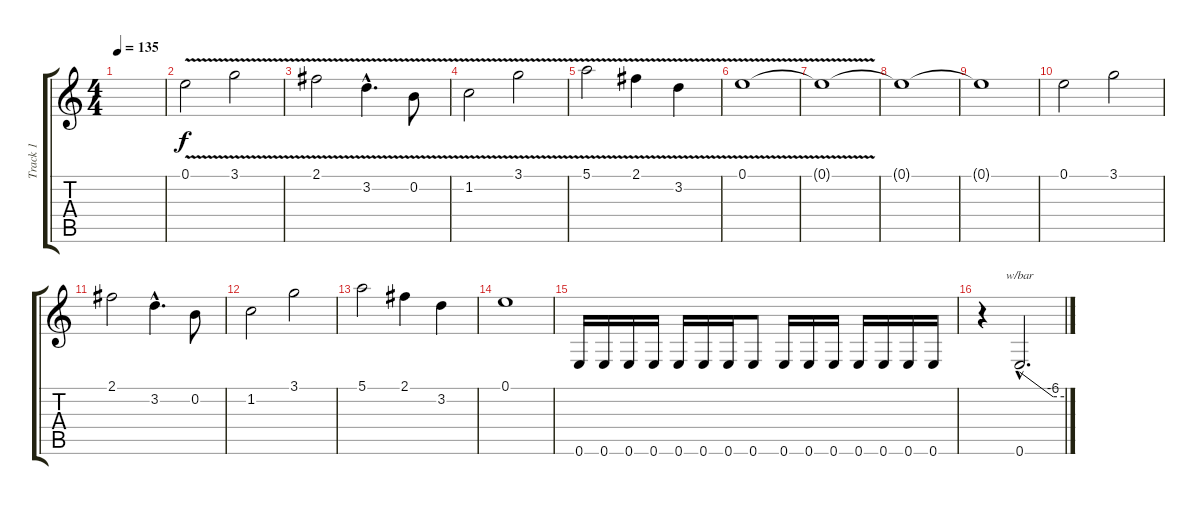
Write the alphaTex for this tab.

\track ("Track 1" "Track 1") {instrument distortionguitar}
\staff {score tabs}
\tuning (E4 B3 G3 D3 A2 E2) {hide}
\ts (4 4)
\tempo 135
\clef g2
\ks c
|
0.1{v}.2 3.1{v}.2 |
2.1{v}.2 3.2{v hac}.4{d} 0.2{v}.8 |
1.2{v}.2 3.1{v}.2 |
5.1{v}.2 2.1{v}.4 3.2{v}.4 |
0.1{v}.1 |
0.1{t}.1 |
0.1{t}.1 |
0.1{t}.1 |
0.1.2 3.1.2 |
2.1.2 3.2{hac}.4{d} 0.2.8 |
1.2.2 3.1.2 |
5.1.2 2.1.4 3.2.4 |
0.1.1 |
0.6.16 0.6.16 0.6.16 0.6.16 0.6.16 0.6.16 0.6.16 0.6.8 0.6.16 0.6.16 0.6.16 0.6.16 0.6.16 0.6.16 0.6.16 |
r.4 0.6{hac}.2{d tbe (custom default 0 0 45 -24 60 -24)}
